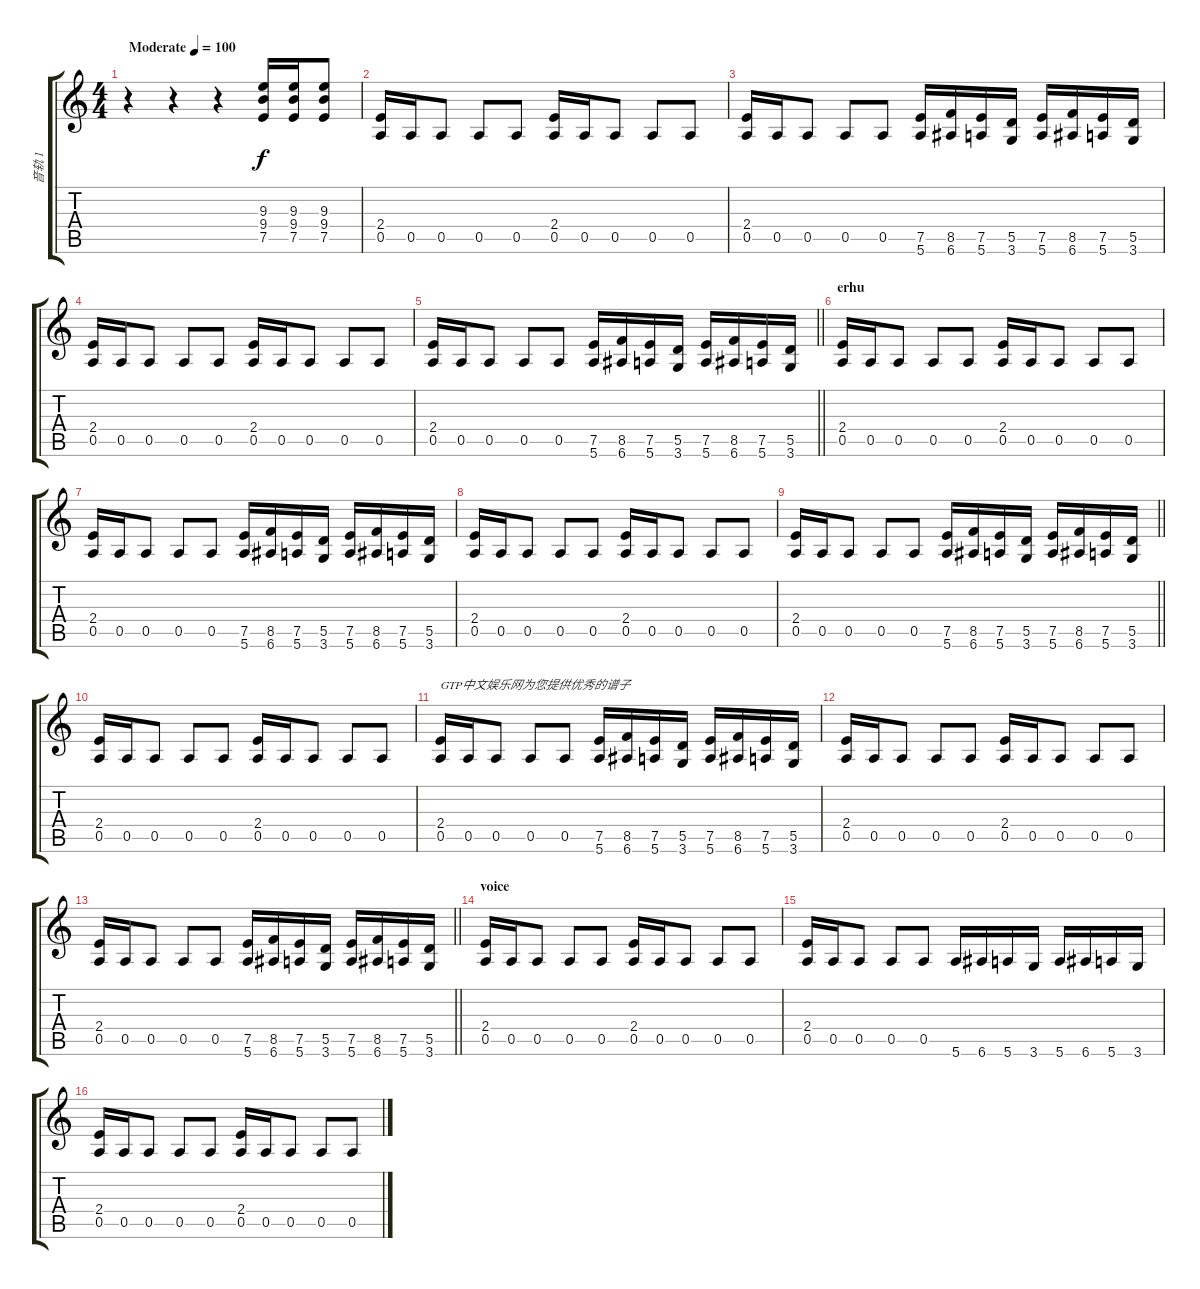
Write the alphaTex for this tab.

\track ("音轨 1" "音轨 1") {instrument distortionguitar}
\staff {score tabs}
\tuning (E4 B3 G3 D3 A2 E2) {hide}
\ts (4 4)
\tempo (100 "Moderate")
\clef g2
\ks c
r.4{dy f instrument distortionguitar} r.4 r.4 (9.3 9.4 7.5).16 (9.3 9.4 7.5).16 (9.3 9.4 7.5).8 |
(2.4 0.5).16 0.5.16 0.5.8 0.5.8 0.5.8 (2.4 0.5).16 0.5.16 0.5.8 0.5.8 0.5.8 |
(2.4 0.5).16 0.5.16 0.5.8 0.5.8 0.5.8 (7.5 5.6).16 (8.5 6.6).16 (7.5 5.6).16 (5.5 3.6).16 (7.5 5.6).16 (8.5 6.6).16 (7.5 5.6).16 (5.5 3.6).16 |
(2.4 0.5).16 0.5.16 0.5.8 0.5.8 0.5.8 (2.4 0.5).16 0.5.16 0.5.8 0.5.8 0.5.8 |
\barLineRight lightlight
(2.4 0.5).16 0.5.16 0.5.8 0.5.8 0.5.8 (7.5 5.6).16 (8.5 6.6).16 (7.5 5.6).16 (5.5 3.6).16 (7.5 5.6).16 (8.5 6.6).16 (7.5 5.6).16 (5.5 3.6).16 |
\section ("" "erhu")
(2.4 0.5).16 0.5.16 0.5.8 0.5.8 0.5.8 (2.4 0.5).16 0.5.16 0.5.8 0.5.8 0.5.8 |
(2.4 0.5).16 0.5.16 0.5.8 0.5.8 0.5.8 (7.5 5.6).16 (8.5 6.6).16 (7.5 5.6).16 (5.5 3.6).16 (7.5 5.6).16 (8.5 6.6).16 (7.5 5.6).16 (5.5 3.6).16 |
(2.4 0.5).16 0.5.16 0.5.8 0.5.8 0.5.8 (2.4 0.5).16 0.5.16 0.5.8 0.5.8 0.5.8 |
\barLineRight lightlight
(2.4 0.5).16 0.5.16 0.5.8 0.5.8 0.5.8 (7.5 5.6).16 (8.5 6.6).16 (7.5 5.6).16 (5.5 3.6).16 (7.5 5.6).16 (8.5 6.6).16 (7.5 5.6).16 (5.5 3.6).16 |
(2.4 0.5).16 0.5.16 0.5.8 0.5.8 0.5.8 (2.4 0.5).16 0.5.16 0.5.8 0.5.8 0.5.8 |
(2.4 0.5).16{txt "GTP中文娱乐网为您提供优秀的谱子"} 0.5.16 0.5.8 0.5.8 0.5.8 (7.5 5.6).16 (8.5 6.6).16 (7.5 5.6).16 (5.5 3.6).16 (7.5 5.6).16 (8.5 6.6).16 (7.5 5.6).16 (5.5 3.6).16 |
(2.4 0.5).16 0.5.16 0.5.8 0.5.8 0.5.8 (2.4 0.5).16 0.5.16 0.5.8 0.5.8 0.5.8 |
\barLineRight lightlight
(2.4 0.5).16 0.5.16 0.5.8 0.5.8 0.5.8 (7.5 5.6).16 (8.5 6.6).16 (7.5 5.6).16 (5.5 3.6).16 (7.5 5.6).16 (8.5 6.6).16 (7.5 5.6).16 (5.5 3.6).16 |
\section ("" "voice")
(2.4 0.5).16 0.5.16 0.5.8 0.5.8 0.5.8 (2.4 0.5).16 0.5.16 0.5.8 0.5.8 0.5.8 |
(2.4 0.5).16 0.5.16 0.5.8 0.5.8 0.5.8 5.6.16 6.6.16 5.6.16 3.6.16 5.6.16 6.6.16 5.6.16 3.6.16 |
(2.4 0.5).16 0.5.16 0.5.8 0.5.8 0.5.8 (2.4 0.5).16 0.5.16 0.5.8 0.5.8 0.5.8
